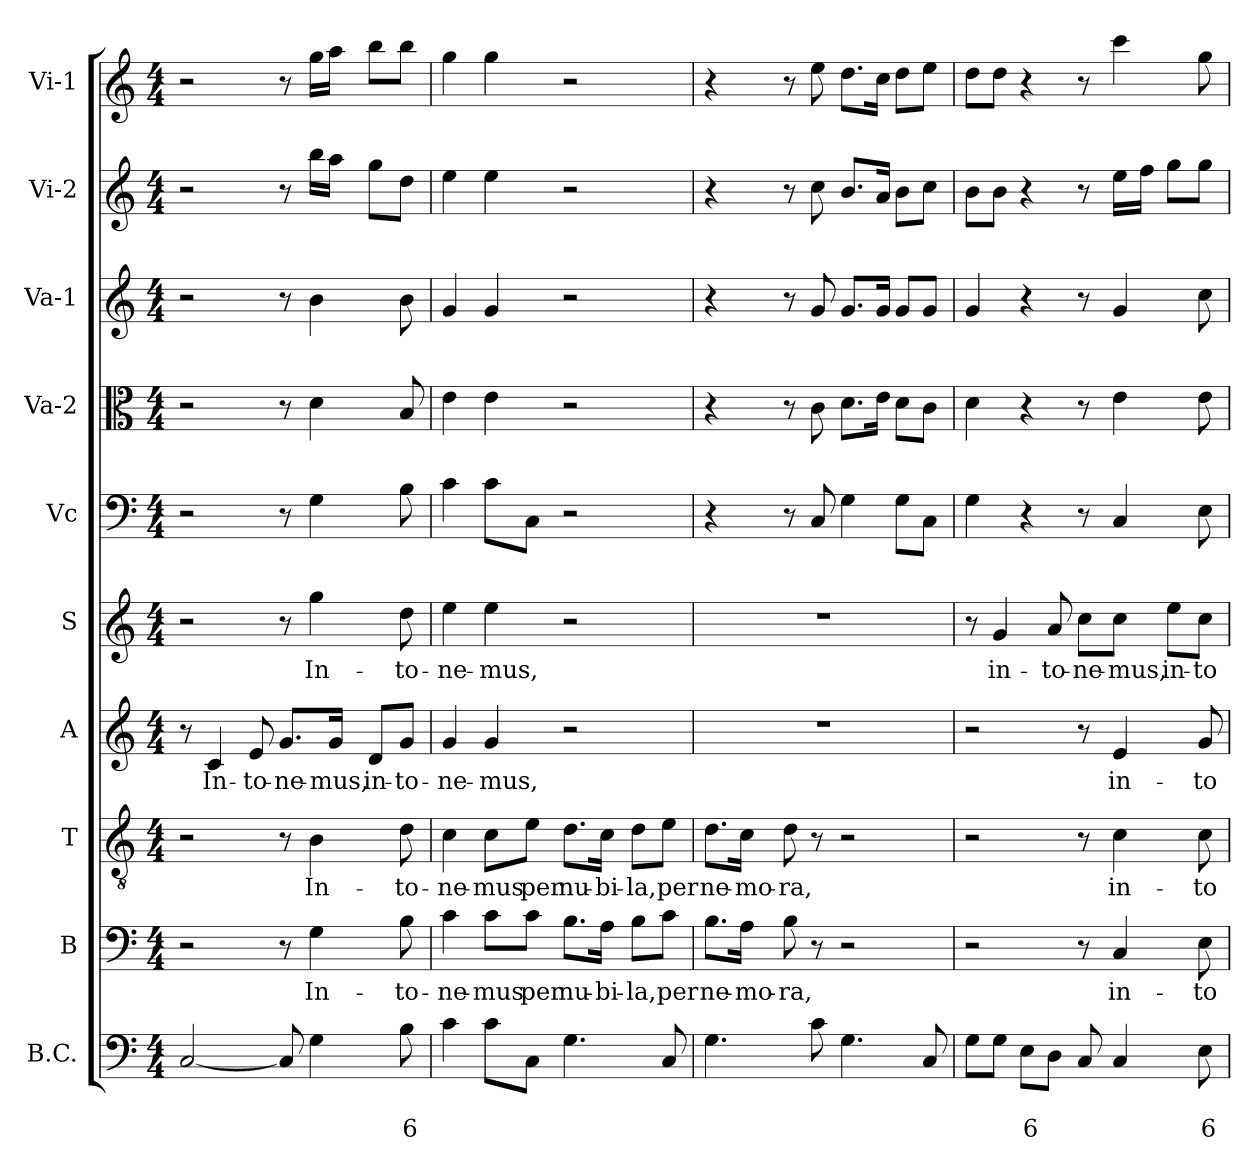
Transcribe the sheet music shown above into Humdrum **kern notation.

**kern	**text	**text	**kern	**text	**kern	**text	**kern	**text	**kern	**text	**kern	**kern	**kern	**kern	**kern
*part10	*part10	*part10	*part9	*part9	*part8	*part8	*part7	*part7	*part6	*part6	*part5	*part4	*part3	*part2	*part1
*staff10	*staff10	*staff10	*staff9	*staff9	*staff8	*staff8	*staff7	*staff7	*staff6	*staff6	*staff5	*staff4	*staff3	*staff2	*staff1
*I"B.C.	*	*	*I"B	*	*I"T	*	*I"A	*	*I"S	*	*I"Vc	*I"Va-2	*I"Va-1	*I"Vi-2	*I"Vi-1
*clefF4	*	*	*clefF4	*	*clefGv2	*	*clefG2	*	*clefG2	*	*clefF4	*clefC3	*clefG2	*clefG2	*clefG2
*k[]	*	*	*k[]	*	*k[]	*	*k[]	*	*k[]	*	*k[]	*k[]	*k[]	*k[]	*k[]
*C:	*	*	*C:	*	*C:	*	*C:	*	*C:	*	*C:	*C:	*C:	*C:	*C:
*M4/4	*	*	*M4/4	*	*M4/4	*	*M4/4	*	*M4/4	*	*M4/4	*M4/4	*M4/4	*M4/4	*M4/4
=1	=1	=1	=1	=1	=1	=1	=1	=1	=1	=1	=1	=1	=1	=1	=1
[2C/	.	.	2r	.	2r	.	8r	.	2r	.	2r	2r	2r	2r	2r
!	!	!	!	!	!	!	!	!LO:LY:b	!	!	!	!	!	!	!
.	.	.	.	.	.	.	4c/	In-	.	.	.	.	.	.	.
!	!	!	!	!	!	!	!	!LO:LY:b	!	!	!	!	!	!	!
.	.	.	.	.	.	.	8e/	-to-	.	.	.	.	.	.	.
!	!	!	!	!	!	!	!	!LO:LY:b	!	!	!	!	!	!	!
8C/]	.	.	8r	.	8r	.	8.g/L	-ne-	8r	.	8r	8r	8r	8r	8r
!	!	!	!	!LO:LY:b	!	!LO:LY:b	!	!	!	!LO:LY:b	!	!	!	!	!
4G\	.	.	4G\	In-	4B\	In-	.	.	4gg\	In-	4G\	4d\	4b\	16bb\LL	16gg\LL
!	!	!	!	!	!	!	!	!LO:LY:b	!	!	!	!	!	!	!
.	.	.	.	.	.	.	16g/Jk	-mus,	.	.	.	.	.	16aa\JJ	16aa\JJ
!	!	!	!	!	!	!	!	!LO:LY:b	!	!	!	!	!	!	!
.	.	.	.	.	.	.	8d/L	in-	.	.	.	.	.	8gg\L	8bb\L
!	!	!LO:LY:b	!	!LO:LY:b	!	!LO:LY:b	!	!LO:LY:b	!	!LO:LY:b	!	!	!	!	!
8B\	.	6	8B\	-to-	8d\	-to-	8g/J	-to-	8dd\	-to-	8B\	8B/	8b\	8dd\J	8bb\J
=2	=2	=2	=2	=2	=2	=2	=2	=2	=2	=2	=2	=2	=2	=2	=2
!	!	!	!	!LO:LY:b	!	!LO:LY:b	!	!LO:LY:b	!	!LO:LY:b	!	!	!	!	!
4c\	.	.	4c\	-ne-	4c\	-ne-	4g/	-ne-	4ee\	-ne-	4c\	4e\	4g/	4ee\	4gg\
!	!	!	!	!LO:LY:b	!	!LO:LY:b	!	!LO:LY:b	!	!LO:LY:b	!	!	!	!	!
8c\L	.	.	8c\L	-mus	8c\L	-mus	4g/	-mus,	4ee\	-mus,	8c\L	4e\	4g/	4ee\	4gg\
!	!	!	!	!LO:LY:b	!	!LO:LY:b	!	!	!	!	!	!	!	!	!
8C\J	.	.	8c\J	per	8e\J	per	.	.	.	.	8C\J	.	.	.	.
!	!	!	!	!LO:LY:b	!	!LO:LY:b	!	!	!	!	!	!	!	!	!
4.G\	.	.	8.B\L	nu-	8.d\L	nu-	2r	.	2r	.	2r	2r	2r	2r	2r
!	!	!	!	!LO:LY:b	!	!LO:LY:b	!	!	!	!	!	!	!	!	!
.	.	.	16A\Jk	-bi-	16c\Jk	-bi-	.	.	.	.	.	.	.	.	.
!	!	!	!	!LO:LY:b	!	!LO:LY:b	!	!	!	!	!	!	!	!	!
.	.	.	8B\L	-la,	8d\L	-la,	.	.	.	.	.	.	.	.	.
!	!	!	!	!LO:LY:b	!	!LO:LY:b	!	!	!	!	!	!	!	!	!
8C/	.	.	8c\J	per	8e\J	per	.	.	.	.	.	.	.	.	.
=3	=3	=3	=3	=3	=3	=3	=3	=3	=3	=3	=3	=3	=3	=3	=3
!	!	!	!	!LO:LY:b	!	!LO:LY:b	!	!	!	!	!	!	!	!	!
4.G\	.	.	8.B\L	ne-	8.d\L	ne-	1r	.	1r	.	4r	4r	4r	4r	4r
!	!	!	!	!LO:LY:b	!	!LO:LY:b	!	!	!	!	!	!	!	!	!
.	.	.	16A\Jk	-mo-	16c\Jk	-mo-	.	.	.	.	.	.	.	.	.
!	!	!	!	!LO:LY:b	!	!LO:LY:b	!	!	!	!	!	!	!	!	!
.	.	.	8B\	-ra,	8d\	-ra,	.	.	.	.	8r	8r	8r	8r	8r
8c\	.	.	8r	.	8r	.	.	.	.	.	8C/	8c\	8g/	8cc\	8ee\
4.G\	.	.	2r	.	2r	.	.	.	.	.	4G\	8.d\L	8.g/L	8.b/L	8.dd\L
.	.	.	.	.	.	.	.	.	.	.	.	16e\Jk	16g/Jk	16a/Jk	16cc\Jk
.	.	.	.	.	.	.	.	.	.	.	8G\L	8d\L	8g/L	8b\L	8dd\L
8C/	.	.	.	.	.	.	.	.	.	.	8C\J	8c\J	8g/J	8cc\J	8ee\J
!!LO:PB:g=z
=4	=4	=4	=4	=4	=4	=4	=4	=4	=4	=4	=4	=4	=4	=4	=4
8G\L	.	.	2r	.	2r	.	2r	.	8r	.	4G\	4d\	4g/	8b\L	8dd\L
!	!	!	!	!	!	!	!	!	!	!LO:LY:b	!	!	!	!	!
8G\J	.	.	.	.	.	.	.	.	4g/	in-	.	.	.	8b\J	8dd\J
!	!	!LO:LY:b	!	!	!	!	!	!	!	!	!	!	!	!	!
8E\L	.	6	.	.	.	.	.	.	.	.	4r	4r	4r	4r	4r
!	!	!	!	!	!	!	!	!	!	!LO:LY:b	!	!	!	!	!
8D\J	.	.	.	.	.	.	.	.	8a/	-to-	.	.	.	.	.
!	!	!	!	!	!	!	!	!	!	!LO:LY:b	!	!	!	!	!
8C/	.	.	8r	.	8r	.	8r	.	8cc\L	-ne-	8r	8r	8r	8r	8r
!	!	!	!	!LO:LY:b	!	!LO:LY:b	!	!LO:LY:b	!	!LO:LY:b	!	!	!	!	!
4C/	.	.	4C/	in-	4c\	in-	4e/	in-	8cc\J	-mus,	4C/	4e\	4g/	16ee\LL	4ccc\
.	.	.	.	.	.	.	.	.	.	.	.	.	.	16ff\JJ	.
!	!	!	!	!	!	!	!	!	!	!LO:LY:b	!	!	!	!	!
.	.	.	.	.	.	.	.	.	8ee\L	in-	.	.	.	8gg\L	.
!	!	!LO:LY:b	!	!LO:LY:b	!	!LO:LY:b	!	!LO:LY:b	!	!LO:LY:b	!	!	!	!	!
8E\	.	6	8E\	-to-	8c\	-to-	8g/	-to-	8cc\J	-to-	8E\	8e\	8cc\	8gg\J	8gg\
=	=	=	=	=	=	=	=	=	=	=	=	=	=	=	=
*-	*-	*-	*-	*-	*-	*-	*-	*-	*-	*-	*-	*-	*-	*-	*-
